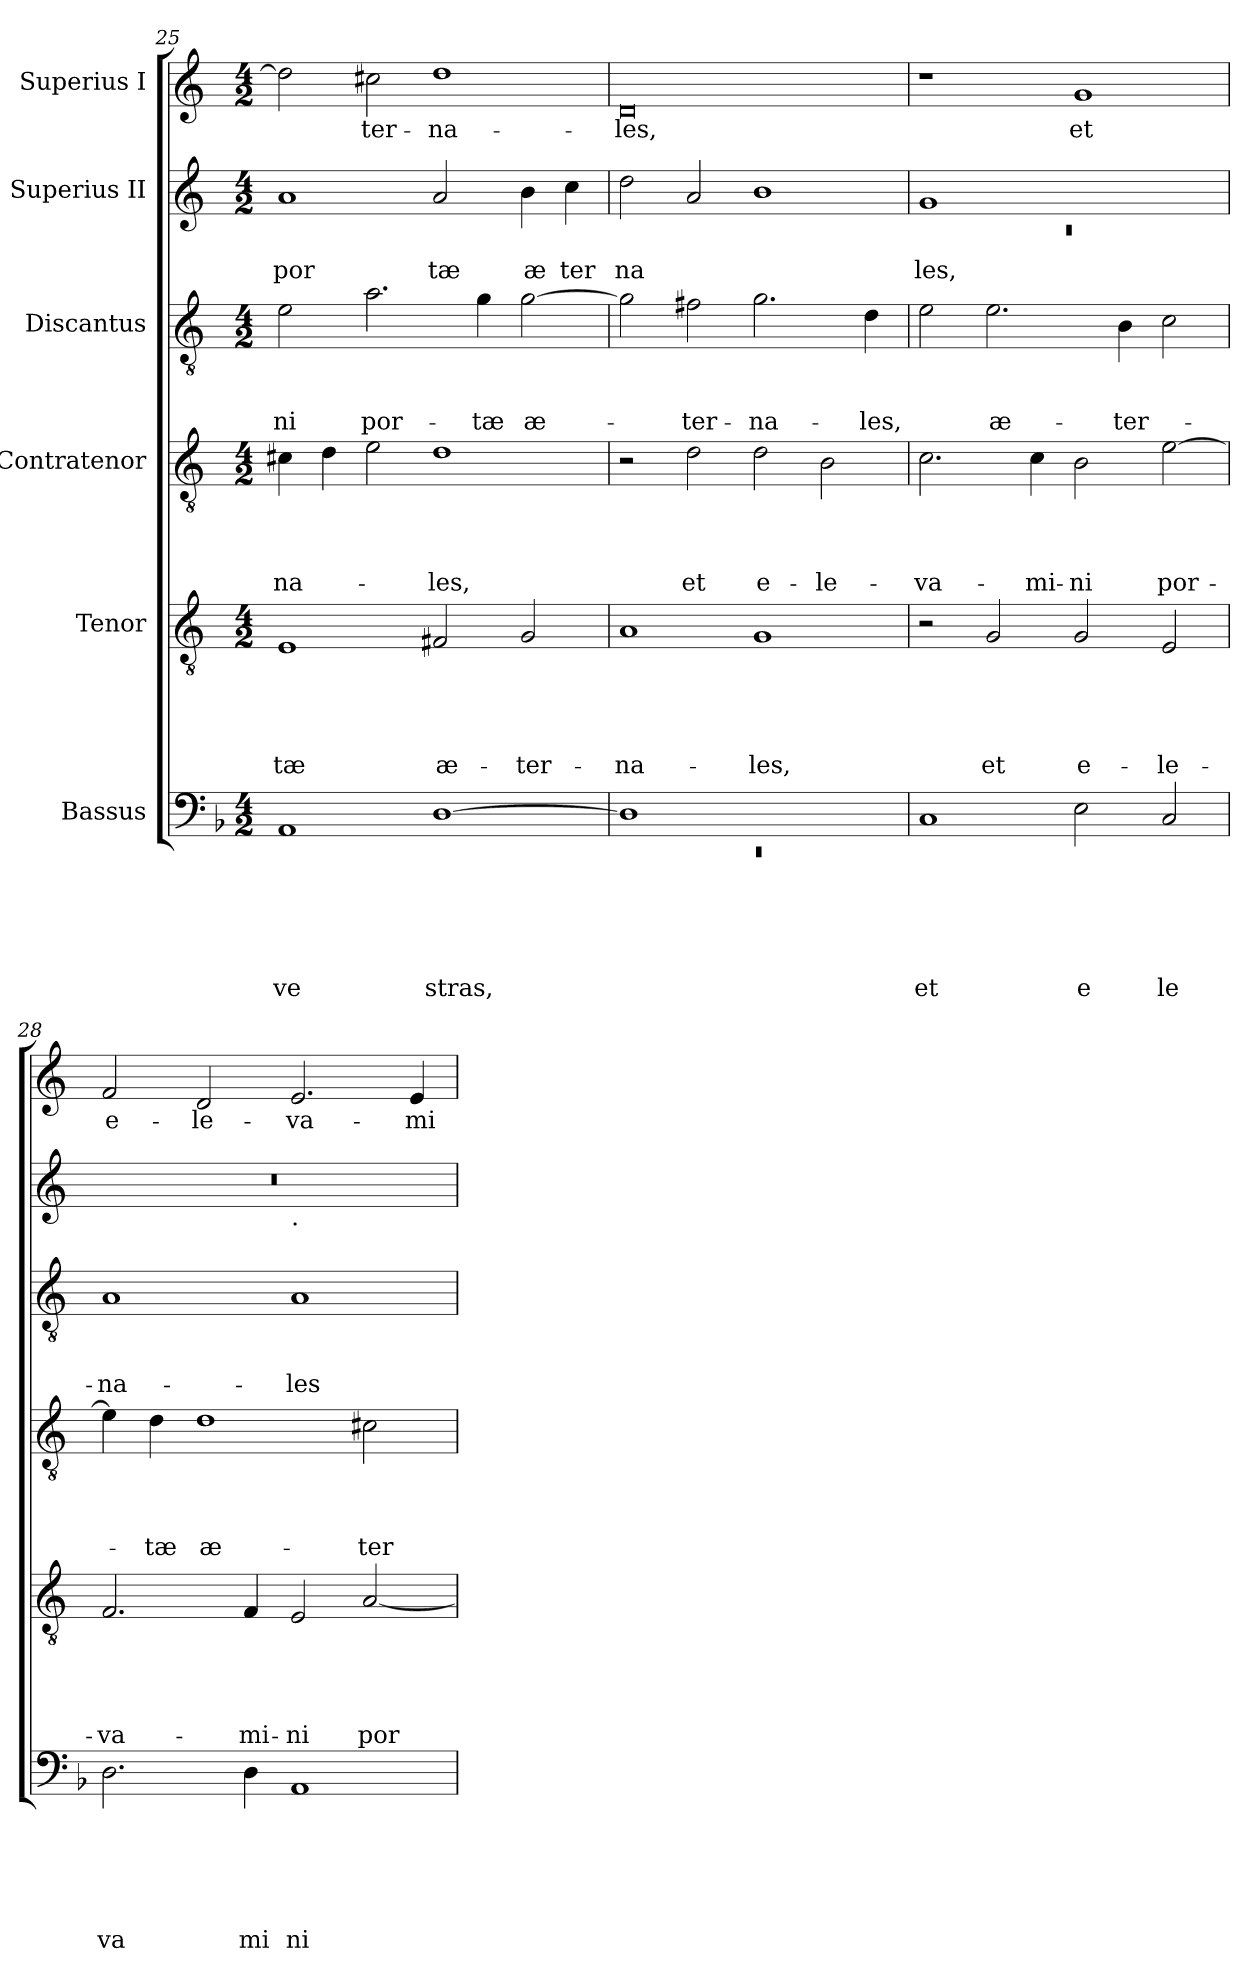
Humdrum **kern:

**kern	**text	**text	**text	**text	**text	**text	**kern	**text	**text	**text	**text	**text	**kern	**text	**text	**text	**text	**kern	**text	**text	**text	**kern	**text	**text	**kern	**text
*part6	*part6	*part6	*part6	*part6	*part6	*part6	*part5	*part5	*part5	*part5	*part5	*part5	*part4	*part4	*part4	*part4	*part4	*part3	*part3	*part3	*part3	*part2	*part2	*part2	*part1	*part1
*staff6	*staff6	*staff6	*staff6	*staff6	*staff6	*staff6	*staff5	*staff5	*staff5	*staff5	*staff5	*staff5	*staff4	*staff4	*staff4	*staff4	*staff4	*staff3	*staff3	*staff3	*staff3	*staff2	*staff2	*staff2	*staff1	*staff1
*I"Bassus	*	*	*	*	*	*	*I"Tenor	*	*	*	*	*	*I"Contratenor	*	*	*	*	*I"Discantus	*	*	*	*I"Superius II	*	*	*I"Superius I	*
*clefF4	*	*	*	*	*	*	*clefGv2	*	*	*	*	*	*clefGv2	*	*	*	*	*clefGv2	*	*	*	*clefG2	*	*	*clefG2	*
*	*	*	*	*	*	*	*ITrd-3c-5	*	*	*	*	*	*ITrd-3c-5	*	*	*	*	*ITrd-3c-5	*	*	*	*ITrd-3c-5	*	*	*ITrd-3c-5	*
*k[b-]	*	*	*	*	*	*	*k[b-]	*	*	*	*	*	*k[b-]	*	*	*	*	*k[b-]	*	*	*	*k[b-]	*	*	*k[b-]	*
*F:	*	*	*	*	*	*	*F:	*	*	*	*	*	*F:	*	*	*	*	*F:	*	*	*	*F:	*	*	*F:	*
*M4/2	*	*	*	*	*	*	*M4/2	*	*	*	*	*	*M4/2	*	*	*	*	*M4/2	*	*	*	*M4/2	*	*	*M4/2	*
=25	=25	=25	=25	=25	=25	=25	=25	=25	=25	=25	=25	=25	=25	=25	=25	=25	=25	=25	=25	=25	=25	=25	=25	=25	=25	=25
!	!	!	!	!	!	!LO:LY:b	!	!	!	!	!	!LO:LY:b	!	!	!	!	!LO:LY:b	!	!	!	!LO:LY:b	!	!	!LO:LY:b	!	!
1AA	.	.	.	.	.	ve	1A	.	.	.	.	-tæ	4f#X\	.	.	.	-na-	2a\	.	.	-ni	1dd	.	por	2gg\]	.
.	.	.	.	.	.	.	.	.	.	.	.	.	4g\	.	.	.	.	.	.	.	.	.	.	.	.	.
!	!	!	!	!	!	!	!	!	!	!	!	!	!	!	!	!	!	!	!	!	!LO:LY:b	!	!	!	!	!LO:LY:b
.	.	.	.	.	.	.	.	.	.	.	.	.	2a\	.	.	.	.	2.dd\	.	.	por-	.	.	.	2ff#X\	-ter-
!	!	!	!	!	!	!LO:LY:b	!	!	!	!	!	!LO:LY:b	!	!	!	!	!LO:LY:b	!	!	!	!	!	!	!LO:LY:b	!	!LO:LY:b
[>1D	.	.	.	.	.	stras,	2Bn/	.	.	.	.	æ-	1g	.	.	.	-les,	.	.	.	.	2dd/	.	tæ	1gg	-na-
!	!	!	!	!	!	!	!	!	!	!	!	!	!	!	!	!	!	!	!	!	!LO:LY:b	!	!	!	!	!
.	.	.	.	.	.	.	.	.	.	.	.	.	.	.	.	.	.	4cc\	.	.	-tæ	.	.	.	.	.
!	!	!	!	!	!	!	!	!	!	!	!	!LO:LY:b	!	!	!	!	!	!	!	!	!LO:LY:b	!	!	!LO:LY:b	!	!
.	.	.	.	.	.	.	2c/	.	.	.	.	-ter-	.	.	.	.	.	[>2cc\	.	.	æ-	4ee\	.	æ	.	.
!	!	!	!	!	!	!	!	!	!	!	!	!	!	!	!	!	!	!	!	!	!	!	!	!LO:LY:b	!	!
.	.	.	.	.	.	.	.	.	.	.	.	.	.	.	.	.	.	.	.	.	.	4ff\	.	ter	.	.
=26	=26	=26	=26	=26	=26	=26	=26	=26	=26	=26	=26	=26	=26	=26	=26	=26	=26	=26	=26	=26	=26	=26	=26	=26	=26	=26
*^	*	*	*	*	*	*	*	*	*	*	*	*	*	*	*	*	*	*	*	*	*	*	*	*	*	*
!	!LO:N:vis=1	!	!	!	!	!	!	!	!	!	!	!	!LO:LY:b	!	!	!	!	!	!	!	!	!	!	!	!LO:LY:b	!	!LO:LY:b
1D]	0rEE	.	.	.	.	.	.	1d	.	.	.	.	-na-	2r	.	.	.	.	2cc\]	.	.	.	2gg\	.	na	0g	-les,
!	!	!	!	!	!	!	!	!	!	!	!	!	!	!	!	!	!	!LO:LY:b	!	!	!	!LO:LY:b	!	!	!	!	!
.	.	.	.	.	.	.	.	.	.	.	.	.	.	2g\	.	.	.	et	2bn\	.	.	-ter-	2dd/	.	.	.	.
!	!	!	!	!	!	!	!	!	!	!	!	!	!LO:LY:b	!	!	!	!	!LO:LY:b	!	!	!	!LO:LY:b	!	!	!	!	!
1ryy	.	.	.	.	.	.	.	1c	.	.	.	.	-les,	2g\	.	.	.	e-	2.cc\	.	.	-na-	1ee	.	.	.	.
!	!	!	!	!	!	!	!	!	!	!	!	!	!	!	!	!	!	!LO:LY:b	!	!	!	!	!	!	!	!	!
.	.	.	.	.	.	.	.	.	.	.	.	.	.	2e\	.	.	.	-le-	.	.	.	.	.	.	.	.	.
!	!	!	!	!	!	!	!	!	!	!	!	!	!	!	!	!	!	!	!	!	!	!LO:LY:b	!	!	!	!	!
.	.	.	.	.	.	.	.	.	.	.	.	.	.	.	.	.	.	.	4g\	.	.	-les,	.	.	.	.	.
*v	*v	*	*	*	*	*	*	*	*	*	*	*	*	*	*	*	*	*	*	*	*	*	*	*	*	*	*
=27	=27	=27	=27	=27	=27	=27	=27	=27	=27	=27	=27	=27	=27	=27	=27	=27	=27	=27	=27	=27	=27	=27	=27	=27	=27	=27
*	*	*	*	*	*	*	*	*	*	*	*	*	*	*	*	*	*	*	*	*	*	*^	*	*	*	*
!	!	!	!	!	!	!LO:LY:b	!	!	!	!	!	!	!	!	!	!	!LO:LY:b	!	!	!	!	!	!LO:N:vis=1	!	!LO:LY:b	!	!
1C	.	.	.	.	.	et	2r	.	.	.	.	.	2.f\	.	.	.	-va-	2a\	.	.	.	1cc	0rc	.	les,	1r	.
!	!	!	!	!	!	!	!	!	!	!	!	!LO:LY:b	!	!	!	!	!	!	!	!	!LO:LY:b	!	!	!	!	!	!
.	.	.	.	.	.	.	2c/	.	.	.	.	et	.	.	.	.	.	2.a\	.	.	æ-	.	.	.	.	.	.
!	!	!	!	!	!	!	!	!	!	!	!	!	!	!	!	!	!LO:LY:b	!	!	!	!	!	!	!	!	!	!
.	.	.	.	.	.	.	.	.	.	.	.	.	4f\	.	.	.	-mi-	.	.	.	.	.	.	.	.	.	.
!	!	!	!	!	!	!LO:LY:b	!	!	!	!	!	!LO:LY:b	!	!	!	!	!LO:LY:b	!	!	!	!	!	!	!	!	!	!LO:LY:b
2E\	.	.	.	.	.	e	2c/	.	.	.	.	e-	2e\	.	.	.	-ni	.	.	.	.	1ryy	.	.	.	1cc	et
!	!	!	!	!	!	!	!	!	!	!	!	!	!	!	!	!	!	!	!	!	!LO:LY:b	!	!	!	!	!	!
.	.	.	.	.	.	.	.	.	.	.	.	.	.	.	.	.	.	4e\	.	.	-ter-	.	.	.	.	.	.
!	!	!	!	!	!	!LO:LY:b	!	!	!	!	!	!LO:LY:b	!	!	!	!	!LO:LY:b	!	!	!	!	!	!	!	!	!	!
2C/	.	.	.	.	.	le	2A/	.	.	.	.	-le-	[>2a\	.	.	.	por-	2f\	.	.	.	.	.	.	.	.	.
=28	=28	=28	=28	=28	=28	=28	=28	=28	=28	=28	=28	=28	=28	=28	=28	=28	=28	=28	=28	=28	=28	=28	=28	=28	=28	=28	=28
!	!	!	!	!	!	!LO:LY:b	!	!	!	!	!	!LO:LY:b	!	!	!	!	!	!	!	!	!LO:LY:b	!	!	!	!	!	!LO:LY:b
2.D\	.	.	.	.	.	va	2.B-/	.	.	.	.	-va-	4a\]	.	.	.	.	1d	.	.	-na-	0r	1ryy	.	.	2b-/	e-
!	!	!	!	!	!	!	!	!	!	!	!	!	!	!	!	!	!LO:LY:b	!	!	!	!	!	!	!	!	!	!
.	.	.	.	.	.	.	.	.	.	.	.	.	4g\	.	.	.	-tæ	.	.	.	.	.	.	.	.	.	.
!	!	!	!	!	!	!	!	!	!	!	!	!	!	!	!	!	!LO:LY:b	!	!	!	!	!	!	!	!	!	!LO:LY:b
.	.	.	.	.	.	.	.	.	.	.	.	.	1g	.	.	.	æ-	.	.	.	.	.	.	.	.	2g/	-le-
!	!	!	!	!	!	!LO:LY:b	!	!	!	!	!	!LO:LY:b	!	!	!	!	!	!	!	!	!	!	!	!	!	!	!
4D\	.	.	.	.	.	mi	4B-/	.	.	.	.	-mi-	.	.	.	.	.	.	.	.	.	.	.	.	.	.	.
!	!	!	!	!	!	!	!	!	!	!	!	!	!	!	!	!	!	!	!	!	!	!	!LO:TX:b:t=.	!	!	!	!
!	!	!	!	!	!	!LO:LY:b	!	!	!	!	!	!LO:LY:b	!	!	!	!	!	!	!	!	!LO:LY:b	!	!	!	!	!	!LO:LY:b
1AA	.	.	.	.	.	ni	2A/	.	.	.	.	-ni	.	.	.	.	.	1d	.	.	-les	.	1ryy	.	.	2.a/	-va-
!	!	!	!	!	!	!	!	!	!	!	!	!LO:LY:b	!	!	!	!	!LO:LY:b	!	!	!	!	!	!	!	!	!	!
.	.	.	.	.	.	.	[<2d/	.	.	.	.	por-	2f#X\	.	.	.	-ter-	.	.	.	.	.	.	.	.	.	.
!	!	!	!	!	!	!	!	!	!	!	!	!	!	!	!	!	!	!	!	!	!	!	!	!	!	!	!LO:LY:b
.	.	.	.	.	.	.	.	.	.	.	.	.	.	.	.	.	.	.	.	.	.	.	.	.	.	4a/	-mi-
*	*	*	*	*	*	*	*	*	*	*	*	*	*	*	*	*	*	*	*	*	*	*v	*v	*	*	*	*
=	=	=	=	=	=	=	=	=	=	=	=	=	=	=	=	=	=	=	=	=	=	=	=	=	=	=
*-	*-	*-	*-	*-	*-	*-	*-	*-	*-	*-	*-	*-	*-	*-	*-	*-	*-	*-	*-	*-	*-	*-	*-	*-	*-	*-
